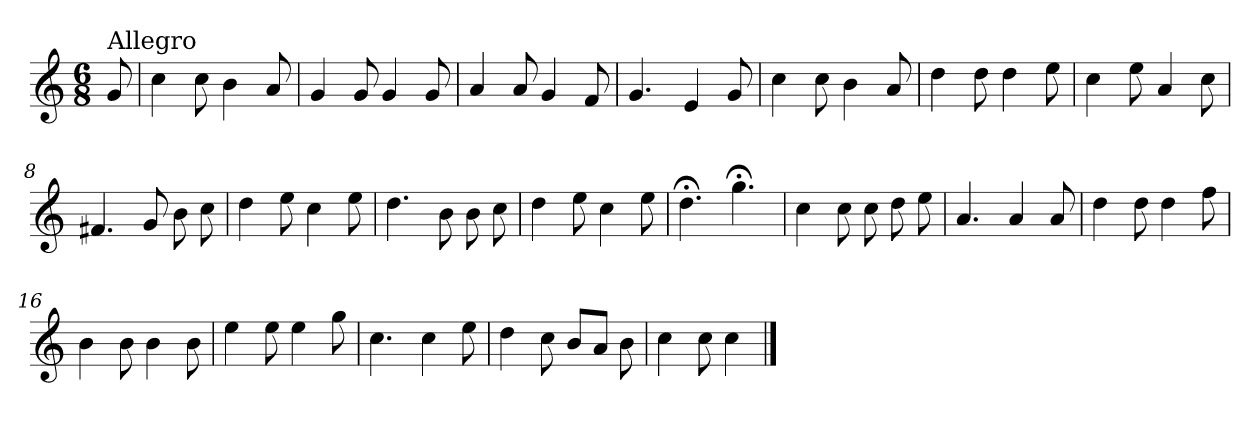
**kern
*part1
*staff1
*clefG2
*k[]
*C:
*M6/8
=
!LO:TX:a:t=Allegro
8g/
=1
4cc\
8cc\
4b\
8a/
=2
4g/
8g/
4g/
8g/
=3
4a/
8a/
4g/
8f/
=4
4.g/
4e/
8g/
=5
4cc\
8cc\
4b\
8a/
!!LO:LB:g=z
=6
4dd\
8dd\
4dd\
8ee\
=7
4cc\
8ee\
4a/
8cc\
=8
4.f#X/
8g/
8b\
8cc\
=9
4dd\
8ee\
4cc\
8ee\
=10
4.dd\
8b\
8b\
8cc\
=11
4dd\
8ee\
4cc\
8ee\
=12
4.dd;<\
4.gg;<\
!!LO:LB:g=z
=13
4cc\
8cc\
8cc\
8dd\
8ee\
=14
4.a/
4a/
8a/
=15
4dd\
8dd\
4dd\
8ff\
=16
4b\
8b\
4b\
8b\
=17
4ee\
8ee\
4ee\
8gg\
=18
4.cc\
4cc\
8ee\
=19
4dd\
8cc\
8b/L
8a/J
8b\
!!LO:LB:g=z
=20
4cc\
8cc\
4cc\
==
*-
